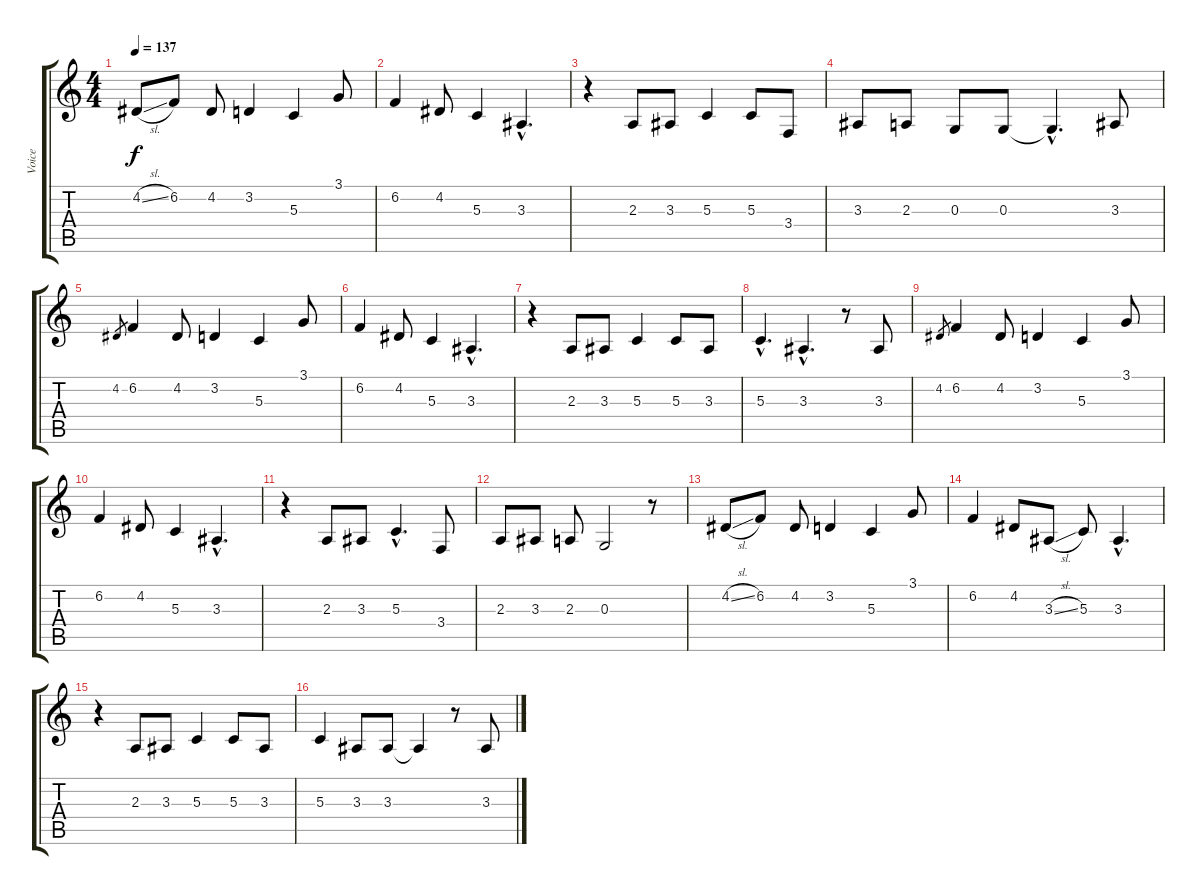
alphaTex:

\track ("Voice" "Voice") {instrument oboe}
\staff {score tabs}
\tuning (E4 B3 G3 D3 A2 E2) {hide}
\ts (4 4)
\tempo 137
\clef g2
\ks c
4.2{sl}.8{dy f} 6.2.8 4.2.8 3.2.4 5.3.4 3.1.8 |
6.2.4 4.2.8 5.3.4 3.3{hac}.4{d} |
r.4 2.3.8 3.3.8 5.3.4 5.3.8 3.4.8 |
3.3.8 2.3.8 0.3.8 0.3.8 0.3{hac t}.4{d} 3.3.8 |
4.2.8{gr} 6.2.4 4.2.8 3.2.4 5.3.4 3.1.8 |
6.2.4 4.2.8 5.3.4 3.3{hac}.4{d} |
r.4 2.3.8 3.3.8 5.3.4 5.3.8 3.3.8 |
5.3{hac}.4{d} 3.3{hac}.4{d} r.8 3.3.8 |
4.2.8{gr} 6.2.4 4.2.8 3.2.4 5.3.4 3.1.8 |
6.2.4 4.2.8 5.3.4 3.3{hac}.4{d} |
r.4 2.3.8 3.3.8 5.3{hac}.4{d} 3.4.8 |
2.3.8 3.3.8 2.3.8 0.3.2 r.8 |
4.2{sl}.8 6.2.8 4.2.8 3.2.4 5.3.4 3.1.8 |
6.2.4 4.2.8 3.3{sl}.8 5.3.8 3.3{hac}.4{d} |
r.4 2.3.8 3.3.8 5.3.4 5.3.8 3.3.8 |
5.3.4 3.3.8 3.3.8 3.3{t}.4 r.8 3.3.8
